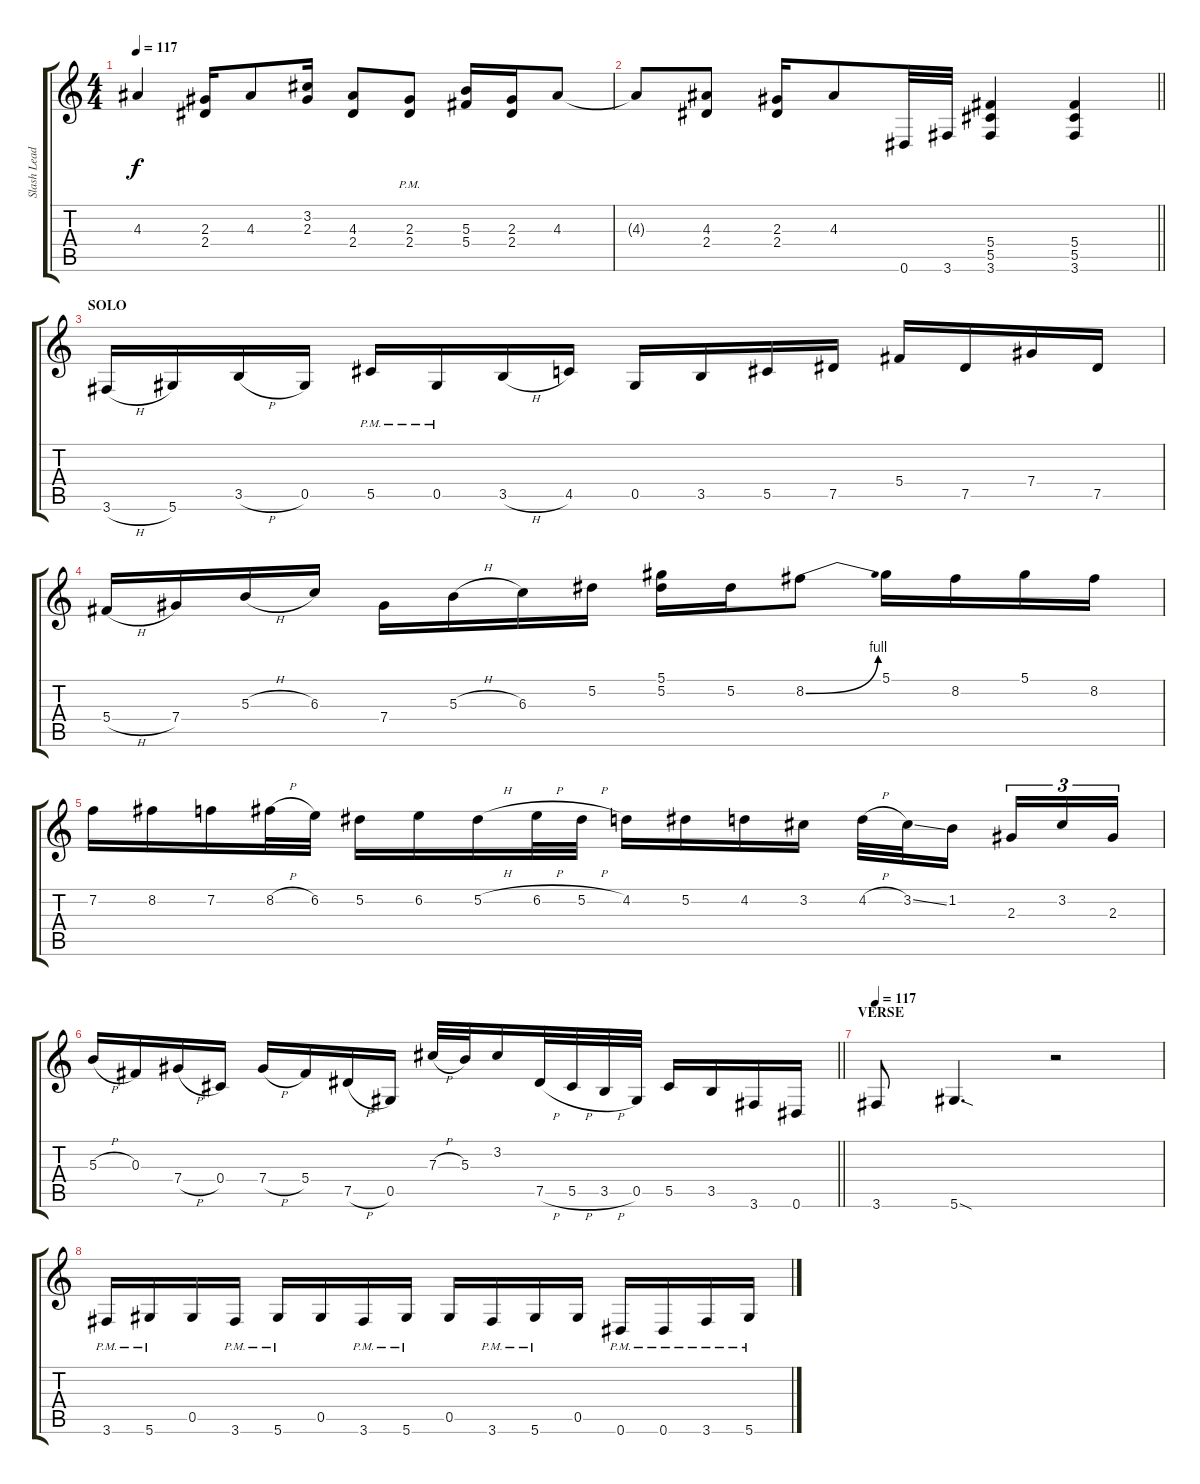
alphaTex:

\track ("Slash Lead" "Slash Lead") {instrument overdrivenguitar}
\staff {score tabs}
\tuning (Eb4 Bb3 Gb3 Db3 Ab2 Eb2) {hide}
\ts (4 4)
\tempo 117
\clef g2
\ks c
4.3{t}.4{dy f} (2.3 2.4).16 4.3.8 (3.2 2.3).16 (4.3 2.4).8 (2.3{pm} 2.4{pm}).8 (5.3 5.4).16 (2.3 2.4).16 4.3.8 |
\barLineRight lightlight
4.3{t}.8 (4.3 2.4).8 (2.3 2.4).16 4.3.8 0.6.32 3.6.32 (5.4 5.5 3.6).4 (5.4 5.5 3.6).4 |
\section ("" "SOLO")
3.6{h}.16{volume 16 balance 6 instrument overdrivenguitar} 5.6.16 3.5{h}.16 0.5.16 5.5{pm}.16 0.5{pm}.16 3.5{h}.16 4.5.16 0.5.16 3.5.16 5.5.16 7.5.16 5.4.16 7.5.16 7.4.16 7.5.16 |
5.4{h}.16 7.4.16 5.3{h}.16 6.3.16 7.4.16 5.3{h}.16 6.3.16 5.2.16 (5.1 5.2).16 5.2.16 8.2{be (bend 0 0 60 4)}.8 5.1.16 8.2.16 5.1.16 8.2.16 |
7.2.16 8.2.16 7.2.16 8.2{h}.32 6.2.32 5.2.16 6.2.16 5.2{h}.16 6.2{h}.32 5.2{h}.32 4.2.16 5.2.16 4.2.16 3.2.16 4.2{h}.32 3.2{ss}.32 1.2.16{beam splitsecondary} 2.3.16{tu (3 2)} 3.2.16{tu (3 2)} 2.3.16{tu (3 2)} |
\barLineRight lightlight
5.3{h}.16 0.3.16 7.4{h}.16 0.4.16 7.4{h}.16 5.4.16 7.5{h}.16 0.5.16 7.3{h}.32 5.3.32 3.2.16 7.5{h}.32 5.5{h}.32 3.5{h}.32 0.5.32 5.5.16 3.5.16 3.6.16 0.6.16 |
\section ("" "VERSE")
\tempo 117
3.6.8 5.6{sod}.4{d} r.2 |
3.6{pm}.16{volume 13 balance 16 instrument overdrivenguitar} 5.6{pm}.16 0.5.16 3.6{pm}.16 5.6{pm}.16 0.5.16 3.6{pm}.16 5.6{pm}.16 0.5.16 3.6{pm}.16 5.6{pm}.16 0.5.16 0.6{pm}.16 0.6{pm}.16 3.6{pm}.16 5.6{pm}.16
